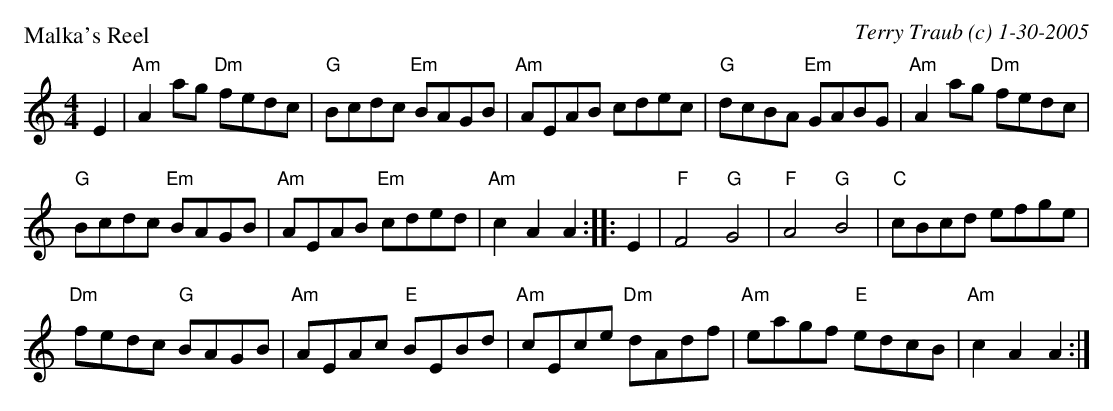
X:1
P: Malka's Reel
C: Terry Traub (c) 1-30-2005
K: Am
M: 4/4
L: 1/8
E2|"Am"A2 ag "Dm"fedc|"G"Bcdc "Em"BAGB|"Am"AEAB cdec|"G"dcBA "Em"GABG|"Am"A2 ag "Dm"fedc |
"G"Bcdc "Em"BAGB|"Am"AEAB "Em"cded|"Am"c2 A2 A2 :||: E2 |"F"F4 "G"G4| "F"A4 "G"B4| "C"cBcd efge|
"Dm"fedc "G"BAGB|"Am"AEAc "E"BEBd|"Am"cEce "Dm"dAdf|"Am"eagf "E"edcB|"Am"c2 A2 A2 :|
